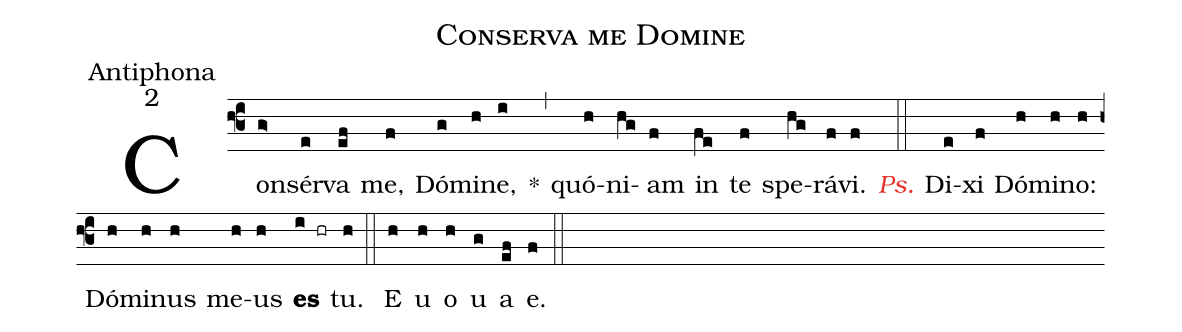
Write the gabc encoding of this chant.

name:Conserva me Domine;
office-part:Antiphona;
mode:2;
%%
(f3) Con(g>)sér(e)va(ef) me,(f) Dó(g)mi(h)ne,(i) <sp>*</sp>(,) quó(h)ni(hg)am(f) in(fe) te(f) spe(hg)rá(f)vi.(f) (::)

<i><c>Ps.</c></i> Di(e)xi(f) Dó(h)mi(h)no:(h) Dó(h)mi(h)nus(h) me(h)us(h) <b>es</b>(i hr) tu.(h) (::)
<eu>E(h) u(h) o(h) u(g) a(ef) e.(f) </eu>(::)
